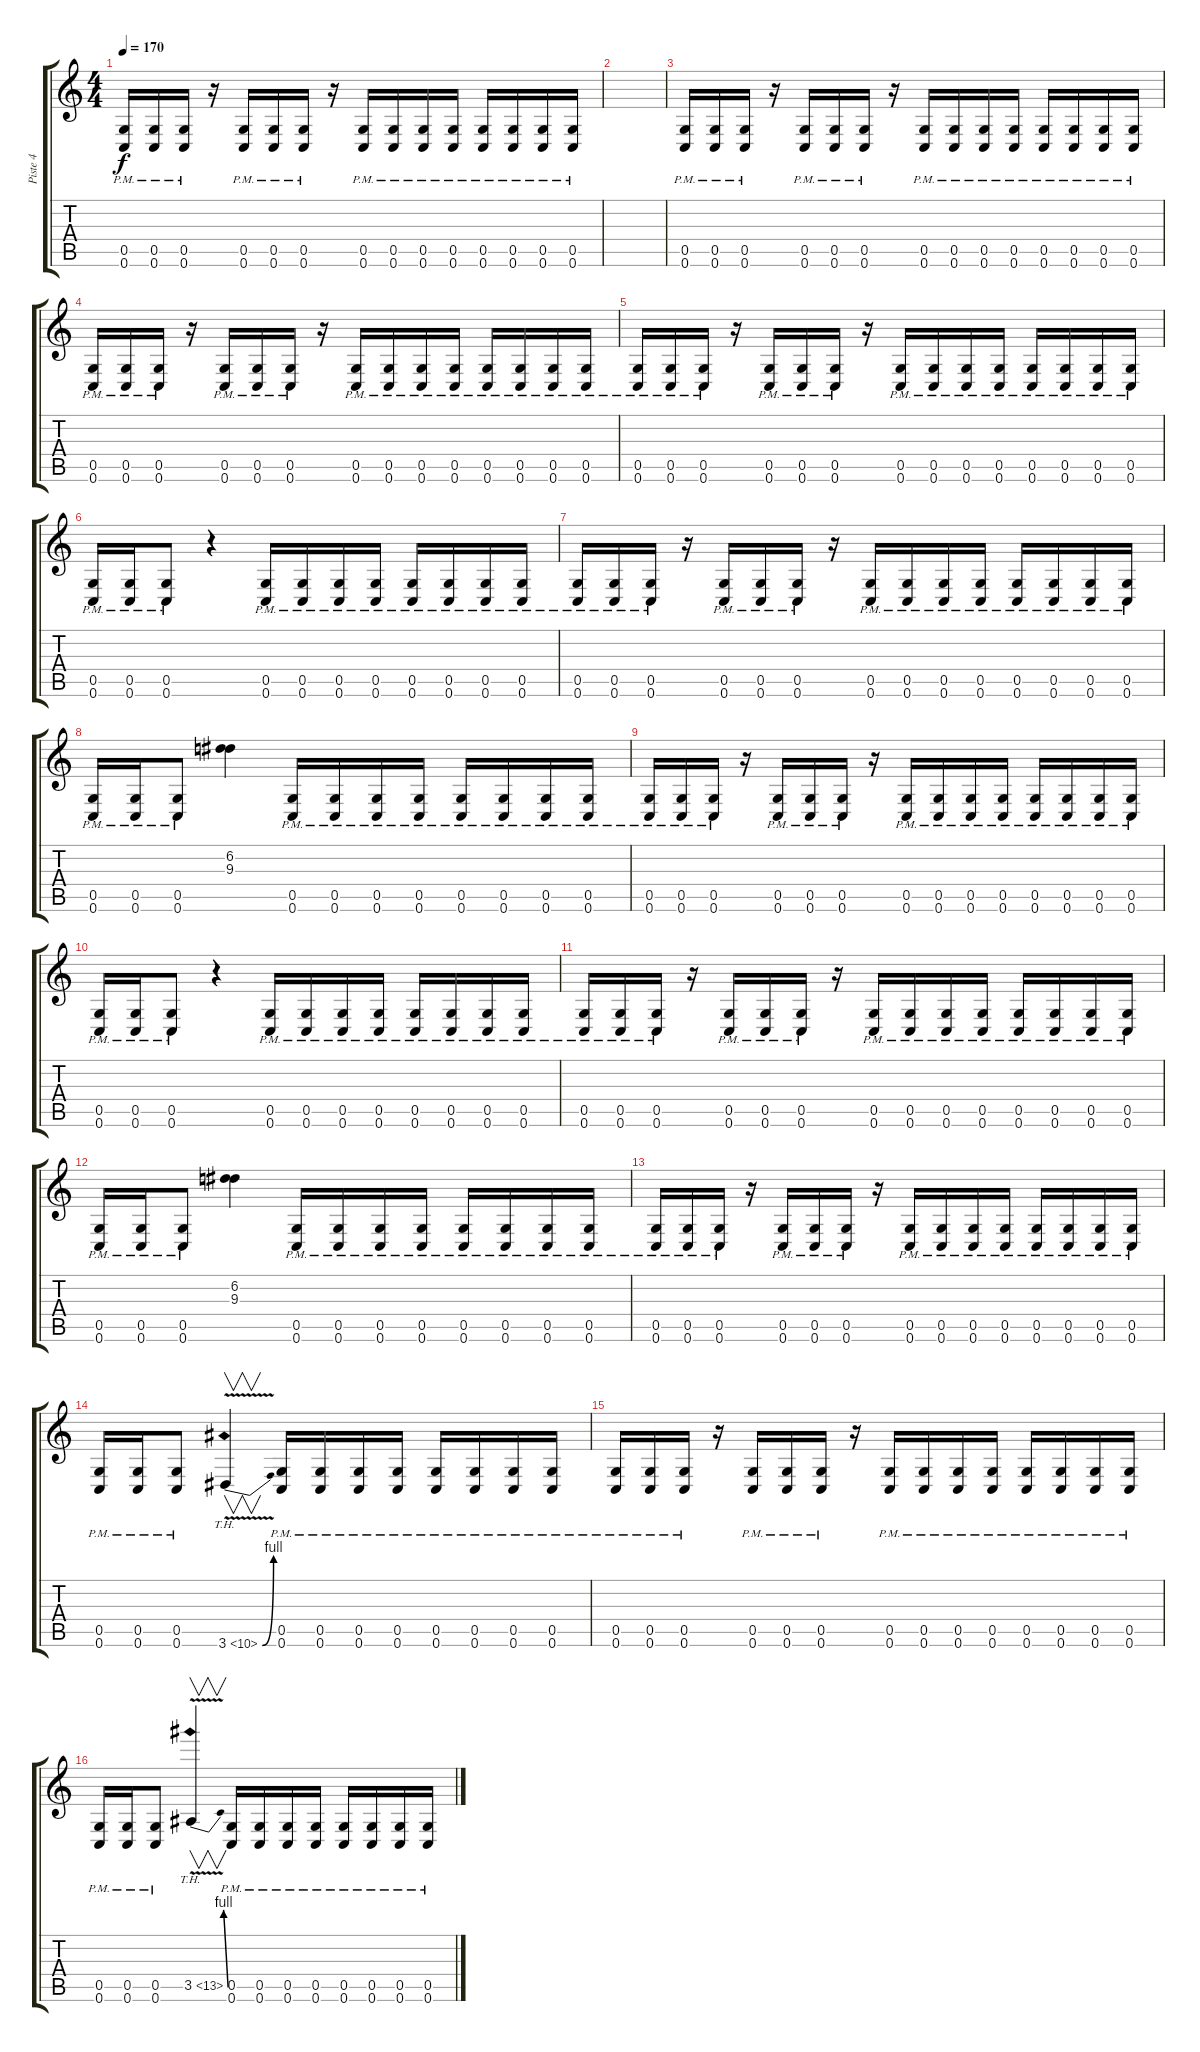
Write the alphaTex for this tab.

\track ("Piste 4" "Piste 4") {instrument distortionguitar}
\staff {score tabs}
\tuning (D4 A3 F3 C3 G2 C2) {hide}
\ts (4 4)
\tempo 170
\clef g2
\ks c
(0.5{pm} 0.6{pm}).16{dy f} (0.5{pm} 0.6{pm}).16 (0.5{pm} 0.6{pm}).16 r.16 (0.5{pm} 0.6{pm}).16 (0.5{pm} 0.6{pm}).16 (0.5{pm} 0.6{pm}).16 r.16 (0.5{pm} 0.6{pm}).16 (0.5{pm} 0.6{pm}).16 (0.5{pm} 0.6{pm}).16 (0.5{pm} 0.6{pm}).16 (0.5{pm} 0.6{pm}).16 (0.5{pm} 0.6{pm}).16 (0.5{pm} 0.6{pm}).16 (0.5{pm} 0.6{pm}).16 |
|
(0.5{pm} 0.6{pm}).16 (0.5{pm} 0.6{pm}).16 (0.5{pm} 0.6{pm}).16 r.16 (0.5{pm} 0.6{pm}).16 (0.5{pm} 0.6{pm}).16 (0.5{pm} 0.6{pm}).16 r.16 (0.5{pm} 0.6{pm}).16 (0.5{pm} 0.6{pm}).16 (0.5{pm} 0.6{pm}).16 (0.5{pm} 0.6{pm}).16 (0.5{pm} 0.6{pm}).16 (0.5{pm} 0.6{pm}).16 (0.5{pm} 0.6{pm}).16 (0.5{pm} 0.6{pm}).16 |
(0.5{pm} 0.6{pm}).16 (0.5{pm} 0.6{pm}).16 (0.5{pm} 0.6{pm}).16 r.16 (0.5{pm} 0.6{pm}).16 (0.5{pm} 0.6{pm}).16 (0.5{pm} 0.6{pm}).16 r.16 (0.5{pm} 0.6{pm}).16 (0.5{pm} 0.6{pm}).16 (0.5{pm} 0.6{pm}).16 (0.5{pm} 0.6{pm}).16 (0.5{pm} 0.6{pm}).16 (0.5{pm} 0.6{pm}).16 (0.5{pm} 0.6{pm}).16 (0.5{pm} 0.6{pm}).16 |
(0.5{pm} 0.6{pm}).16 (0.5{pm} 0.6{pm}).16 (0.5{pm} 0.6{pm}).16 r.16 (0.5{pm} 0.6{pm}).16 (0.5{pm} 0.6{pm}).16 (0.5{pm} 0.6{pm}).16 r.16 (0.5{pm} 0.6{pm}).16 (0.5{pm} 0.6{pm}).16 (0.5{pm} 0.6{pm}).16 (0.5{pm} 0.6{pm}).16 (0.5{pm} 0.6{pm}).16 (0.5{pm} 0.6{pm}).16 (0.5{pm} 0.6{pm}).16 (0.5{pm} 0.6{pm}).16 |
(0.5{pm} 0.6{pm}).16 (0.5{pm} 0.6{pm}).16 (0.5{pm} 0.6{pm}).8 r.4 (0.5{pm} 0.6{pm}).16 (0.5{pm} 0.6{pm}).16 (0.5{pm} 0.6{pm}).16 (0.5{pm} 0.6{pm}).16 (0.5{pm} 0.6{pm}).16 (0.5{pm} 0.6{pm}).16 (0.5{pm} 0.6{pm}).16 (0.5{pm} 0.6{pm}).16 |
(0.5{pm} 0.6{pm}).16 (0.5{pm} 0.6{pm}).16 (0.5{pm} 0.6{pm}).16 r.16 (0.5{pm} 0.6{pm}).16 (0.5{pm} 0.6{pm}).16 (0.5{pm} 0.6{pm}).16 r.16 (0.5{pm} 0.6{pm}).16 (0.5{pm} 0.6{pm}).16 (0.5{pm} 0.6{pm}).16 (0.5{pm} 0.6{pm}).16 (0.5{pm} 0.6{pm}).16 (0.5{pm} 0.6{pm}).16 (0.5{pm} 0.6{pm}).16 (0.5{pm} 0.6{pm}).16 |
(0.5{pm} 0.6{pm}).16 (0.5{pm} 0.6{pm}).16 (0.5{pm} 0.6{pm}).8 (6.2 9.3).4 (0.5{pm} 0.6{pm}).16 (0.5{pm} 0.6{pm}).16 (0.5{pm} 0.6{pm}).16 (0.5{pm} 0.6{pm}).16 (0.5{pm} 0.6{pm}).16 (0.5{pm} 0.6{pm}).16 (0.5{pm} 0.6{pm}).16 (0.5{pm} 0.6{pm}).16 |
(0.5{pm} 0.6{pm}).16 (0.5{pm} 0.6{pm}).16 (0.5{pm} 0.6{pm}).16 r.16 (0.5{pm} 0.6{pm}).16 (0.5{pm} 0.6{pm}).16 (0.5{pm} 0.6{pm}).16 r.16 (0.5{pm} 0.6{pm}).16 (0.5{pm} 0.6{pm}).16 (0.5{pm} 0.6{pm}).16 (0.5{pm} 0.6{pm}).16 (0.5{pm} 0.6{pm}).16 (0.5{pm} 0.6{pm}).16 (0.5{pm} 0.6{pm}).16 (0.5{pm} 0.6{pm}).16 |
(0.5{pm} 0.6{pm}).16 (0.5{pm} 0.6{pm}).16 (0.5{pm} 0.6{pm}).8 r.4 (0.5{pm} 0.6{pm}).16 (0.5{pm} 0.6{pm}).16 (0.5{pm} 0.6{pm}).16 (0.5{pm} 0.6{pm}).16 (0.5{pm} 0.6{pm}).16 (0.5{pm} 0.6{pm}).16 (0.5{pm} 0.6{pm}).16 (0.5{pm} 0.6{pm}).16 |
(0.5{pm} 0.6{pm}).16 (0.5{pm} 0.6{pm}).16 (0.5{pm} 0.6{pm}).16 r.16 (0.5{pm} 0.6{pm}).16 (0.5{pm} 0.6{pm}).16 (0.5{pm} 0.6{pm}).16 r.16 (0.5{pm} 0.6{pm}).16 (0.5{pm} 0.6{pm}).16 (0.5{pm} 0.6{pm}).16 (0.5{pm} 0.6{pm}).16 (0.5{pm} 0.6{pm}).16 (0.5{pm} 0.6{pm}).16 (0.5{pm} 0.6{pm}).16 (0.5{pm} 0.6{pm}).16 |
(0.5{pm} 0.6{pm}).16 (0.5{pm} 0.6{pm}).16 (0.5{pm} 0.6{pm}).8 (6.2 9.3).4 (0.5{pm} 0.6{pm}).16 (0.5{pm} 0.6{pm}).16 (0.5{pm} 0.6{pm}).16 (0.5{pm} 0.6{pm}).16 (0.5{pm} 0.6{pm}).16 (0.5{pm} 0.6{pm}).16 (0.5{pm} 0.6{pm}).16 (0.5{pm} 0.6{pm}).16 |
(0.5{pm} 0.6{pm}).16 (0.5{pm} 0.6{pm}).16 (0.5{pm} 0.6{pm}).16 r.16 (0.5{pm} 0.6{pm}).16 (0.5{pm} 0.6{pm}).16 (0.5{pm} 0.6{pm}).16 r.16 (0.5{pm} 0.6{pm}).16 (0.5{pm} 0.6{pm}).16 (0.5{pm} 0.6{pm}).16 (0.5{pm} 0.6{pm}).16 (0.5{pm} 0.6{pm}).16 (0.5{pm} 0.6{pm}).16 (0.5{pm} 0.6{pm}).16 (0.5{pm} 0.6{pm}).16 |
(0.5{pm} 0.6{pm}).16 (0.5{pm} 0.6{pm}).16 (0.5{pm} 0.6{pm}).8 3.6{be (bend 0 0 60 4) th 7 v}.4{v} (0.5{pm} 0.6{pm}).16 (0.5{pm} 0.6{pm}).16 (0.5{pm} 0.6{pm}).16 (0.5{pm} 0.6{pm}).16 (0.5{pm} 0.6{pm}).16 (0.5{pm} 0.6{pm}).16 (0.5{pm} 0.6{pm}).16 (0.5{pm} 0.6{pm}).16 |
(0.5{pm} 0.6{pm}).16 (0.5{pm} 0.6{pm}).16 (0.5{pm} 0.6{pm}).16 r.16 (0.5{pm} 0.6{pm}).16 (0.5{pm} 0.6{pm}).16 (0.5{pm} 0.6{pm}).16 r.16 (0.5{pm} 0.6{pm}).16 (0.5{pm} 0.6{pm}).16 (0.5{pm} 0.6{pm}).16 (0.5{pm} 0.6{pm}).16 (0.5{pm} 0.6{pm}).16 (0.5{pm} 0.6{pm}).16 (0.5{pm} 0.6{pm}).16 (0.5{pm} 0.6{pm}).16 |
(0.5{pm} 0.6{pm}).16 (0.5{pm} 0.6{pm}).16 (0.5{pm} 0.6{pm}).8 3.5{be (bend 0 0 60 4) th 10 v}.4{v} (0.5{pm} 0.6{pm}).16 (0.5{pm} 0.6{pm}).16 (0.5{pm} 0.6{pm}).16 (0.5{pm} 0.6{pm}).16 (0.5{pm} 0.6{pm}).16 (0.5{pm} 0.6{pm}).16 (0.5{pm} 0.6{pm}).16 (0.5{pm} 0.6{pm}).16
